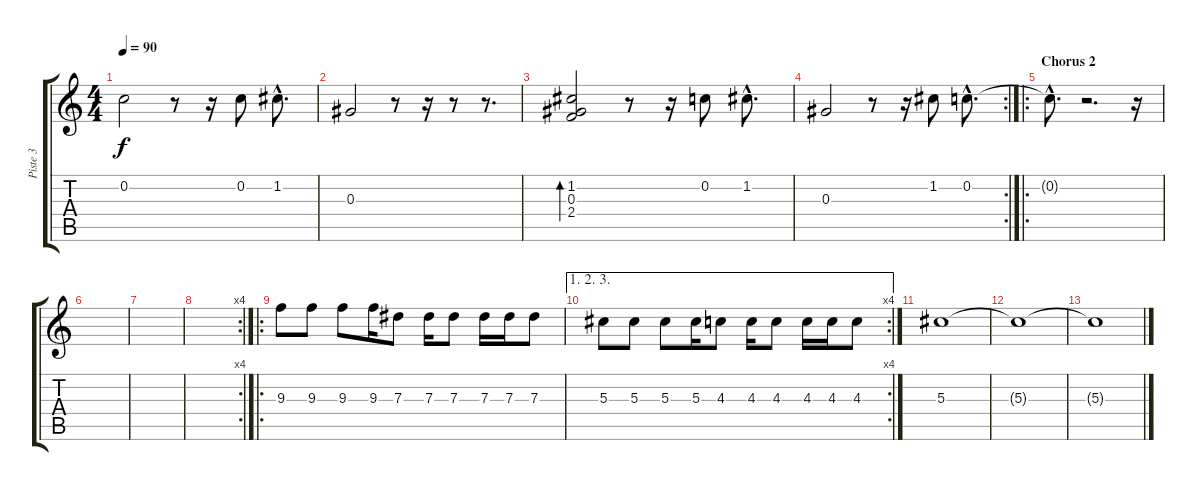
\track ("Piste 3" "Piste 3") {instrument electricguitarclean}
\staff {score tabs}
\tuning (C4 C4 Ab3 Eb3 Bb2 F2) {hide}
\ts (4 4)
\tempo 90
\clef g2
\ks c
0.2{t}.2{dy f} r.8 r.16 0.2.8 1.2{hac}.8{d} |
0.3.2 r.8 r.16 r.8 r.8{d} |
(1.2 0.3 2.4).2{bd 480} r.8 r.16 0.2.8 1.2{hac}.8{d} |
\rc 2
0.3.2 r.8 r.16 1.2.8 0.2{hac}.8{d} |
\ro
\section ("" "Chorus 2")
0.2{hac t}.8{d} r.2{d} r.16 |
|
|
\rc 4
|
\ro
9.3.8{instrument acousticguitarnylon} 9.3.8 9.3.8 9.3.16 7.3.8 7.3.16 7.3.8 7.3.16 7.3.16 7.3.8 |
\ae (1 2 3)
\rc 4
5.3.8 5.3.8 5.3.8 5.3.16 4.3.8 4.3.16 4.3.8 4.3.16 4.3.16 4.3.8 |
5.3.1 |
5.3{t}.1 |
5.3{t}.1
